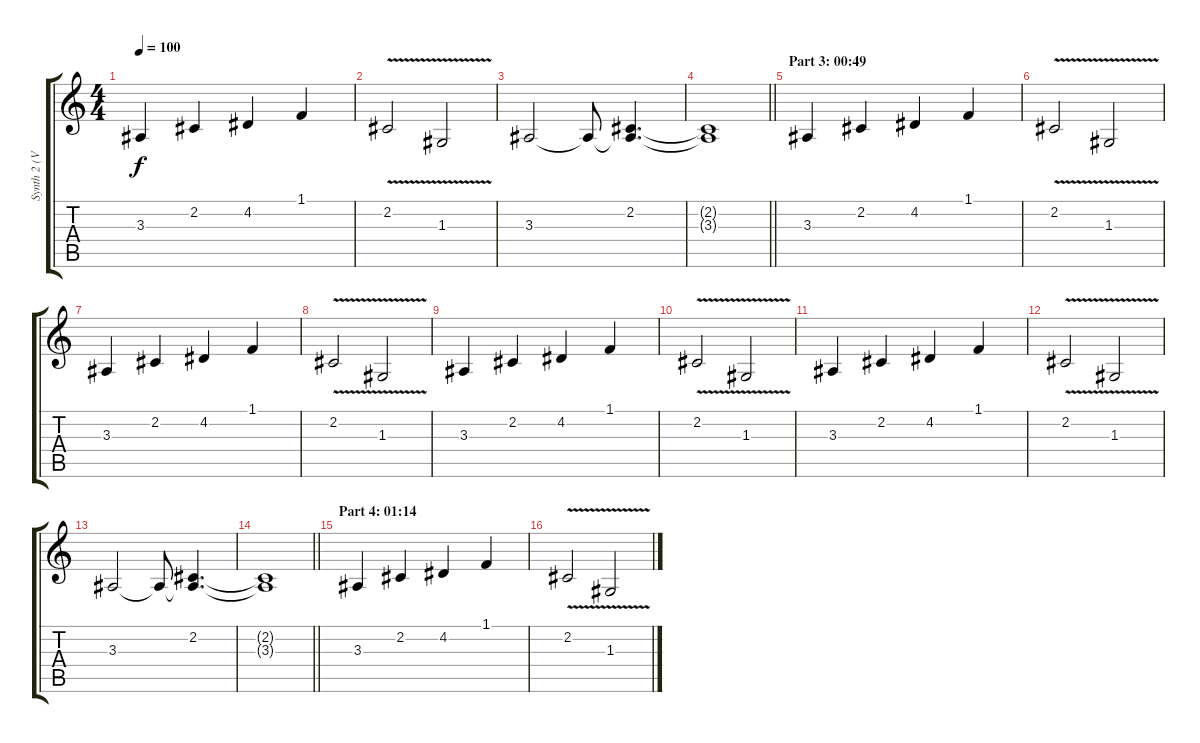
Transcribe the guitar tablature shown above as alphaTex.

\track ("Synth 2 (Violin)" "Synth 2 (V") {instrument violin}
\staff {score tabs}
\tuning (E4 B3 G3 D3 A2 E2) {hide}
\ts (4 4)
\tempo 100
\clef g2
\ks c
3.3.4{dy f} 2.2.4 4.2.4 1.1.4 |
2.2{v}.2 1.3{v}.2 |
3.3.2 3.3{t}.8 (2.2 3.3{t}).4{d} |
\barLineRight lightlight
(2.2{t} 3.3{t}).1 |
\section ("" "Part 3: 00:49")
3.3.4 2.2.4 4.2.4 1.1.4 |
2.2{v}.2 1.3{v}.2 |
3.3.4 2.2.4 4.2.4 1.1.4 |
2.2{v}.2 1.3{v}.2 |
3.3.4 2.2.4 4.2.4 1.1.4 |
2.2{v}.2 1.3{v}.2 |
3.3.4 2.2.4 4.2.4 1.1.4 |
2.2{v}.2 1.3{v}.2 |
3.3.2 3.3{t}.8 (2.2 3.3{t}).4{d} |
\barLineRight lightlight
(2.2{t} 3.3{t}).1 |
\section ("" "Part 4: 01:14")
3.3.4 2.2.4 4.2.4 1.1.4 |
2.2{v}.2 1.3{v}.2
